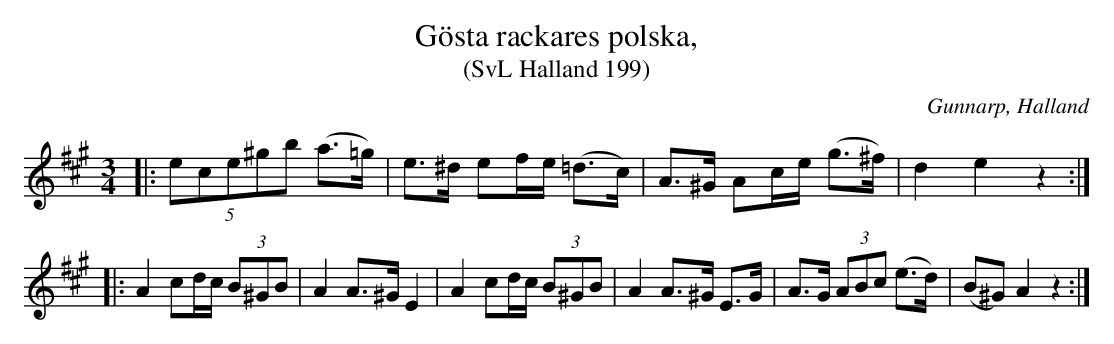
X:1
T:Gösta rackares polska,
T:(SvL Halland 199)
O:Gunnarp, Halland
M:3/4
L:1/8
K:A
|:(5ece^gb (a>=g)|e>^d ef/e/ (=d>c)|A>^G Ac/e/ (g>^f)|d2 e2 z2:|
|:A2 cd/c/ (3B^GB|A2 A>^G E2|A2 cd/c/ (3B^GB|A2 A>^G E>G|A>G (3ABc (e>d)|(B^G) A2 z2:|
